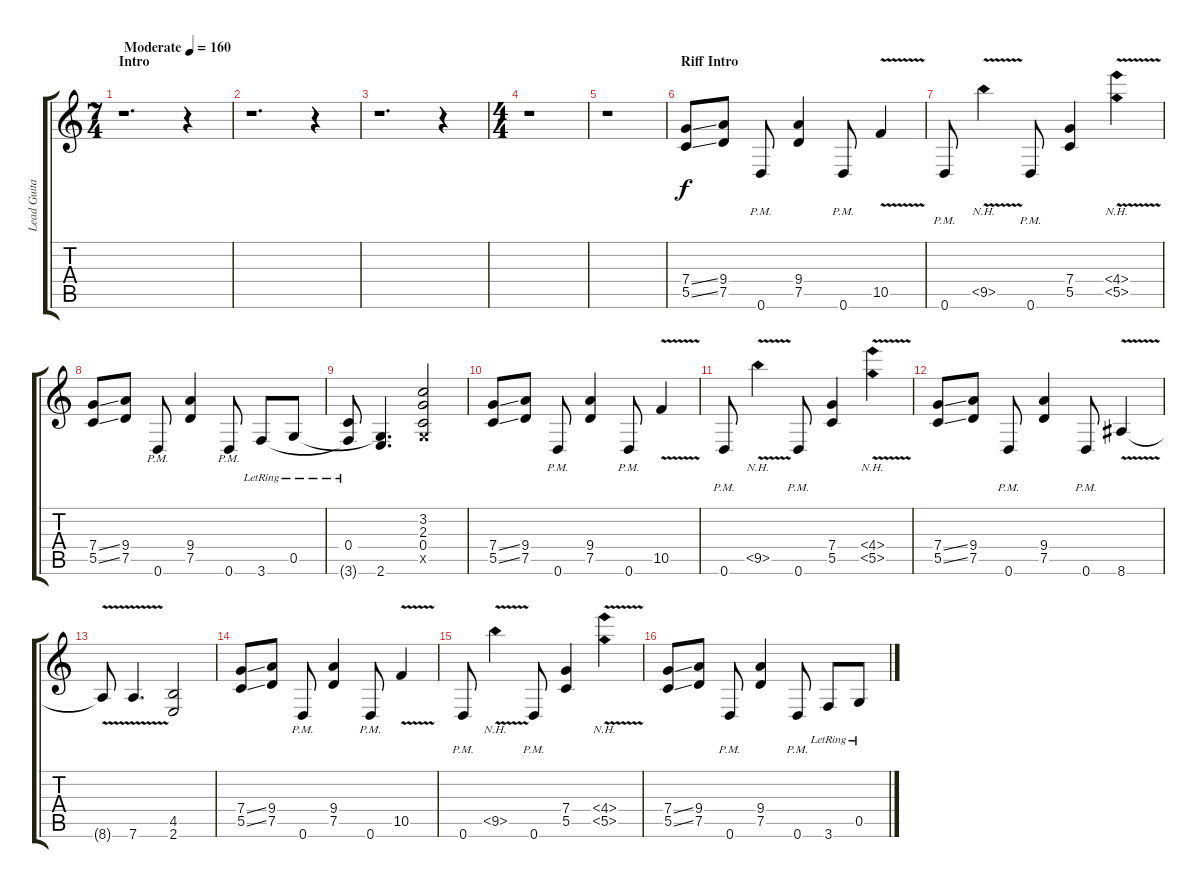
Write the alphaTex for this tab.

\track ("Lead Guitar" "Lead Guita") {instrument overdrivenguitar}
\staff {score tabs}
\tuning (D4 A3 F3 C3 G2 D2) {hide}
\ts (7 4)
\section ("" "Intro")
\tempo (160 "Moderate")
\clef g2
\ks c
r.1{d dy f instrument overdrivenguitar} r.4 |
r.1{d} r.4 |
r.1{d} r.4 |
\ts (4 4)
r.1 |
r.1 |
\section ("" "Riff Intro")
(7.4{ss} 5.5{ss}).8 (9.4 7.5).8 0.6{pm}.8 (9.4 7.5).4 0.6{pm}.8 10.5{v}.4 |
0.6{pm}.8 9.5{nh v}.4 0.6{pm}.8 (7.4 5.5).4 (4.4{nh v} 5.5{nh v}).4 |
(7.4{ss} 5.5{ss}).8 (9.4 7.5).8 0.6{pm}.8 (9.4 7.5).4 0.6{pm}.8 3.6{lr}.8 0.5{lr}.8 |
(0.4{lr} 3.6{t}).8 (0.5{t} 2.6).4{d} (3.2 2.3 0.4 0.5{x}).2 |
(7.4{ss} 5.5{ss}).8 (9.4 7.5).8 0.6{pm}.8 (9.4 7.5).4 0.6{pm}.8 10.5{v}.4 |
0.6{pm}.8 9.5{nh v}.4 0.6{pm}.8 (7.4 5.5).4 (4.4{nh v} 5.5{nh v}).4 |
(7.4{ss} 5.5{ss}).8 (9.4 7.5).8 0.6{pm}.8 (9.4 7.5).4 0.6{pm}.8 8.6{v}.4 |
8.6{t}.8 7.6{v}.4{d} (4.5 2.6).2 |
(7.4{ss} 5.5{ss}).8 (9.4 7.5).8 0.6{pm}.8 (9.4 7.5).4 0.6{pm}.8 10.5{v}.4 |
0.6{pm}.8 9.5{nh v}.4 0.6{pm}.8 (7.4 5.5).4 (4.4{nh v} 5.5{nh v}).4 |
(7.4{ss} 5.5{ss}).8 (9.4 7.5).8 0.6{pm}.8 (9.4 7.5).4 0.6{pm}.8 3.6{lr}.8 0.5{lr}.8
